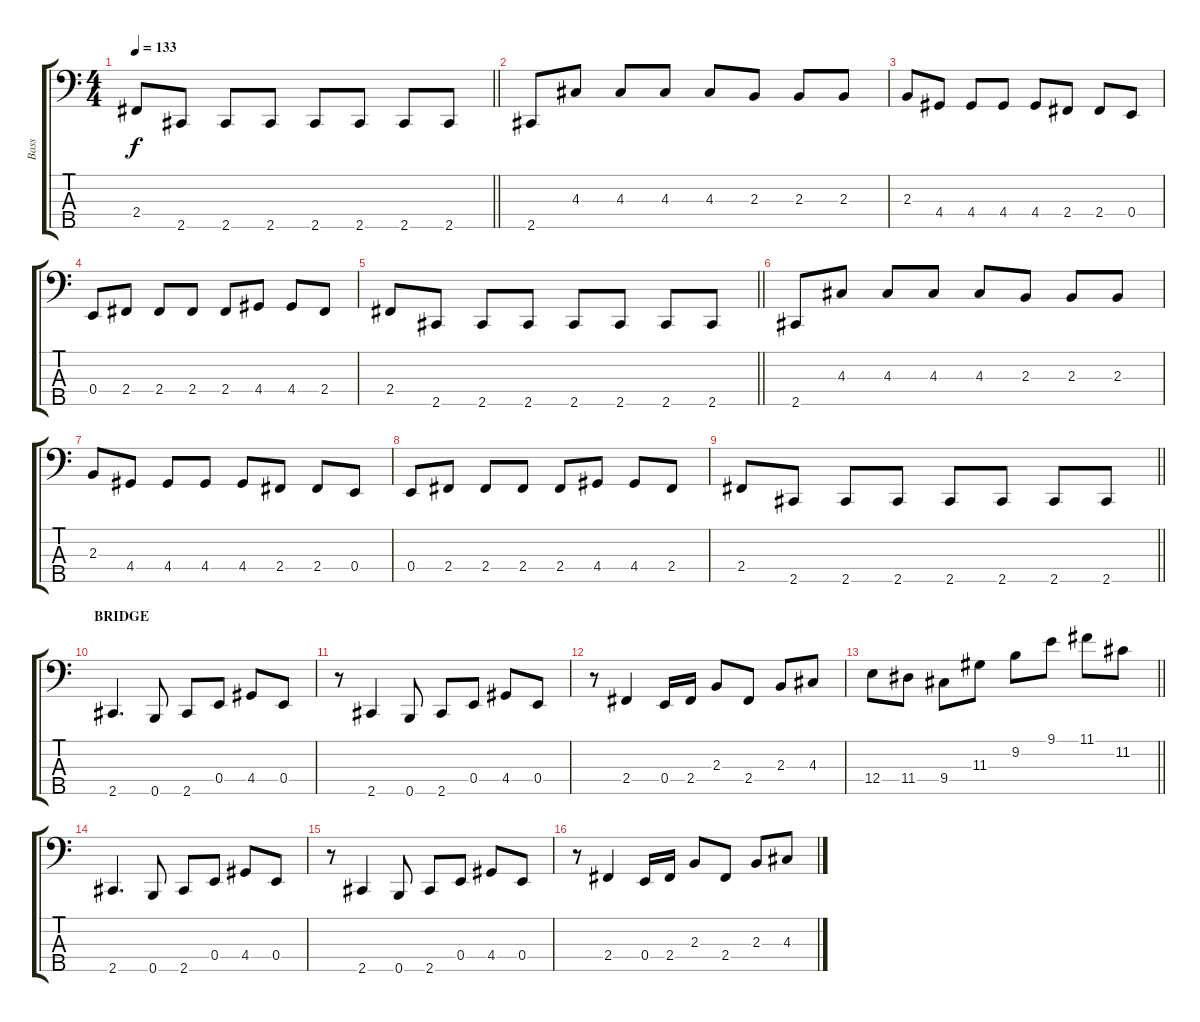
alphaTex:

\track ("Bass" "Bass") {instrument electricbassfinger}
\staff {score tabs}
\tuning (G2 D2 A1 E1 B0) {hide}
\ts (4 4)
\tempo 133
\clef f4
\barLineRight lightlight
\ks c
2.4.8{dy f} 2.5.8 2.5.8 2.5.8 2.5.8 2.5.8 2.5.8 2.5.8 |
2.5.8 4.3.8 4.3.8 4.3.8 4.3.8 2.3.8 2.3.8 2.3.8 |
2.3.8 4.4.8 4.4.8 4.4.8 4.4.8 2.4.8 2.4.8 0.4.8 |
0.4.8 2.4.8 2.4.8 2.4.8 2.4.8 4.4.8 4.4.8 2.4.8 |
\barLineRight lightlight
2.4.8 2.5.8 2.5.8 2.5.8 2.5.8 2.5.8 2.5.8 2.5.8 |
2.5.8 4.3.8 4.3.8 4.3.8 4.3.8 2.3.8 2.3.8 2.3.8 |
2.3.8 4.4.8 4.4.8 4.4.8 4.4.8 2.4.8 2.4.8 0.4.8 |
0.4.8 2.4.8 2.4.8 2.4.8 2.4.8 4.4.8 4.4.8 2.4.8 |
\barLineRight lightlight
2.4.8 2.5.8 2.5.8 2.5.8 2.5.8 2.5.8 2.5.8 2.5.8 |
\section ("" "BRIDGE")
2.5.4{d} 0.5.8 2.5.8 0.4.8 4.4.8 0.4.8 |
r.8 2.5.4 0.5.8 2.5.8 0.4.8 4.4.8 0.4.8 |
r.8 2.4.4 0.4.16 2.4.16 2.3.8 2.4.8 2.3.8 4.3.8 |
\barLineRight lightlight
12.4.8 11.4.8 9.4.8 11.3.8 9.2.8 9.1.8 11.1.8 11.2.8 |
2.5.4{d} 0.5.8 2.5.8 0.4.8 4.4.8 0.4.8 |
r.8 2.5.4 0.5.8 2.5.8 0.4.8 4.4.8 0.4.8 |
r.8 2.4.4 0.4.16 2.4.16 2.3.8 2.4.8 2.3.8 4.3.8
